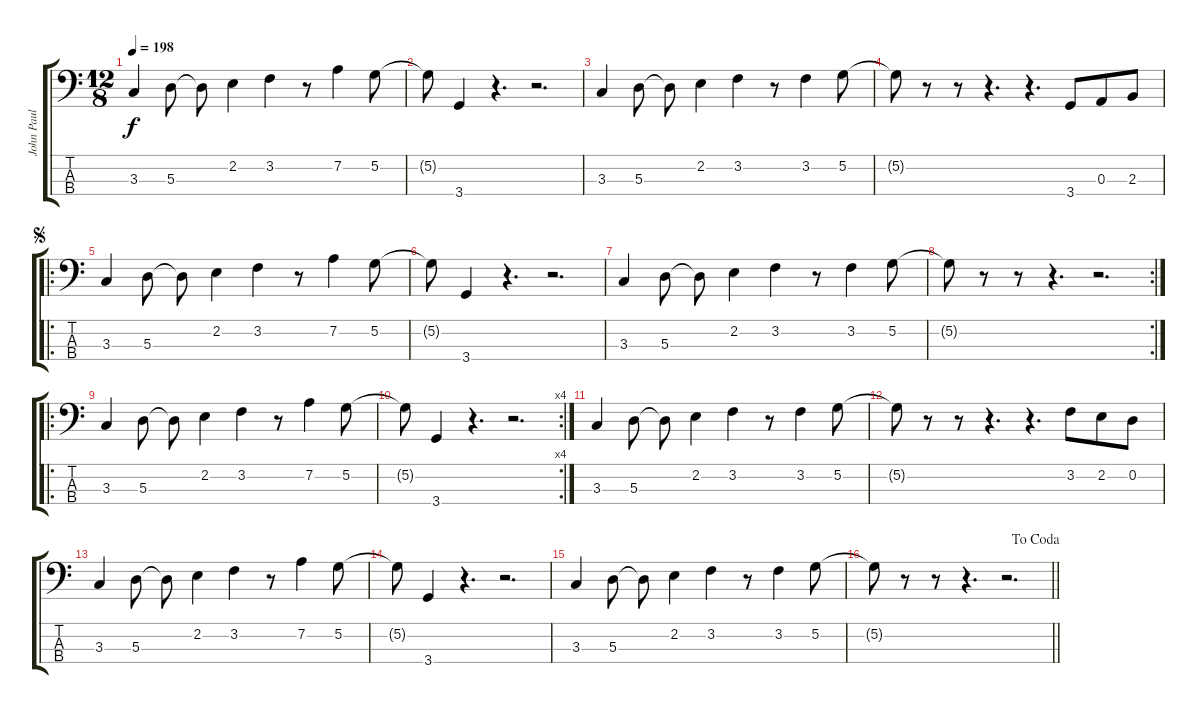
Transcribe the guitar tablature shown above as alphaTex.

\track ("John Paul Jones (Bass)" "John Paul ") {instrument electricbassfinger}
\staff {score tabs}
\tuning (G2 D2 A1 E1) {hide}
\ts (12 8)
\tempo 198
\clef f4
\ks c
3.3.4{dy f} 5.3.8 5.3{t}.8 2.2.4 3.2.4 r.8 7.2.4 5.2.8 |
5.2{t}.8 3.4.4 r.4{d} r.2{d} |
3.3.4 5.3.8 5.3{t}.8 2.2.4 3.2.4 r.8 3.2.4 5.2.8 |
5.2{t}.8 r.8 r.8 r.4{d} r.4{d} 3.4.8 0.3.8 2.3.8 |
\ro
\jump segno
3.3.4 5.3.8 5.3{t}.8 2.2.4 3.2.4 r.8 7.2.4 5.2.8 |
5.2{t}.8 3.4.4 r.4{d} r.2{d} |
3.3.4 5.3.8 5.3{t}.8 2.2.4 3.2.4 r.8 3.2.4 5.2.8 |
\rc 2
5.2{t}.8 r.8 r.8 r.4{d} r.2{d} |
\ro
3.3.4 5.3.8 5.3{t}.8 2.2.4 3.2.4 r.8 7.2.4 5.2.8 |
\rc 4
5.2{t}.8 3.4.4 r.4{d} r.2{d} |
3.3.4 5.3.8 5.3{t}.8 2.2.4 3.2.4 r.8 3.2.4 5.2.8 |
5.2{t}.8 r.8 r.8 r.4{d} r.4{d} 3.2.8 2.2.8 0.2.8 |
3.3.4 5.3.8 5.3{t}.8 2.2.4 3.2.4 r.8 7.2.4 5.2.8 |
5.2{t}.8 3.4.4 r.4{d} r.2{d} |
3.3.4 5.3.8 5.3{t}.8 2.2.4 3.2.4 r.8 3.2.4 5.2.8 |
\jump dacoda
\barLineRight lightlight
5.2{t}.8 r.8 r.8 r.4{d} r.2{d}
